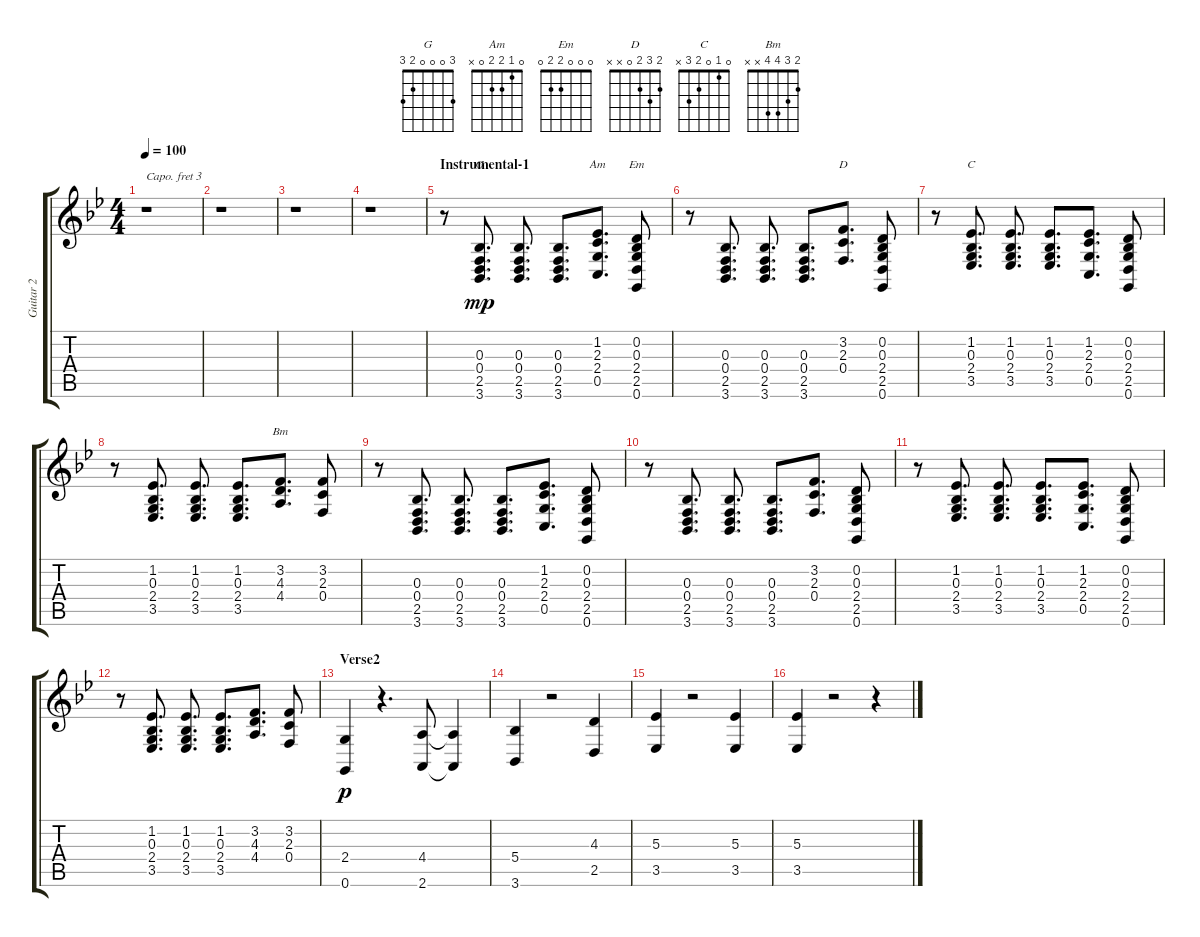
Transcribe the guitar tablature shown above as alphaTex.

\track ("Guitar 2" "Guitar 2") {instrument acousticgrandpiano}
\staff {score tabs}
\capo 3
\tuning (E4 B3 G3 D3 A2 E2) {hide}
\chord ("G" 3 0 0 0 2 3)
\chord ("Am" 0 1 2 2 0 x)
\chord ("Em" 0 0 0 2 2 0)
\chord ("D" 2 3 2 0 x x)
\chord ("C" 0 1 0 2 3 x)
\chord ("Bm" 2 3 4 4 x x)
\ts (4 4)
\tempo 100
\clef g2
\ks gminor
r.1{dy mp} |
r.1 |
r.1 |
r.1 |
\section ("" "Instrumental-1")
r.8 (0.3 0.4 2.5 3.6).8{d ch "G"} (0.3 0.4 2.5 3.6).8{d} (0.3 0.4 2.5 3.6).8{d} (1.2 2.3 2.4 0.5).8{d ch "Am"} (0.2 0.3 2.4 2.5 0.6).8{ch "Em"} |
r.8 (0.3 0.4 2.5 3.6).8{d} (0.3 0.4 2.5 3.6).8{d} (0.3 0.4 2.5 3.6).8{d} (3.2 2.3 0.4).8{d ch "D"} (0.2 0.3 2.4 2.5 0.6).8 |
r.8 (1.2 0.3 2.4 3.5).8{d ch "C"} (1.2 0.3 2.4 3.5).8{d} (1.2 0.3 2.4 3.5).8{d} (1.2 2.3 2.4 0.5).8{d} (0.2 0.3 2.4 2.5 0.6).8 |
r.8 (1.2 0.3 2.4 3.5).8{d} (1.2 0.3 2.4 3.5).8{d} (1.2 0.3 2.4 3.5).8{d} (3.2 4.3 4.4).8{d ch "Bm"} (3.2 2.3 0.4).8 |
r.8 (0.3 0.4 2.5 3.6).8{d} (0.3 0.4 2.5 3.6).8{d} (0.3 0.4 2.5 3.6).8{d} (1.2 2.3 2.4 0.5).8{d} (0.2 0.3 2.4 2.5 0.6).8 |
r.8 (0.3 0.4 2.5 3.6).8{d} (0.3 0.4 2.5 3.6).8{d} (0.3 0.4 2.5 3.6).8{d} (3.2 2.3 0.4).8{d} (0.2 0.3 2.4 2.5 0.6).8 |
r.8 (1.2 0.3 2.4 3.5).8{d} (1.2 0.3 2.4 3.5).8{d} (1.2 0.3 2.4 3.5).8{d} (1.2 2.3 2.4 0.5).8{d} (0.2 0.3 2.4 2.5 0.6).8 |
r.8 (1.2 0.3 2.4 3.5).8{d} (1.2 0.3 2.4 3.5).8{d} (1.2 0.3 2.4 3.5).8{d} (3.2 4.3 4.4).8{d} (3.2 2.3 0.4).8 |
\section ("" "Verse2")
(2.4 0.6).4{dy p} r.4{d} (4.4 2.6).8 (4.4{t} 2.6{t}).4 |
(5.4 3.6).4 r.2 (4.3 2.5).4 |
(5.3 3.5).4 r.2 (5.3 3.5).4 |
(5.3 3.5).4 r.2 r.4
